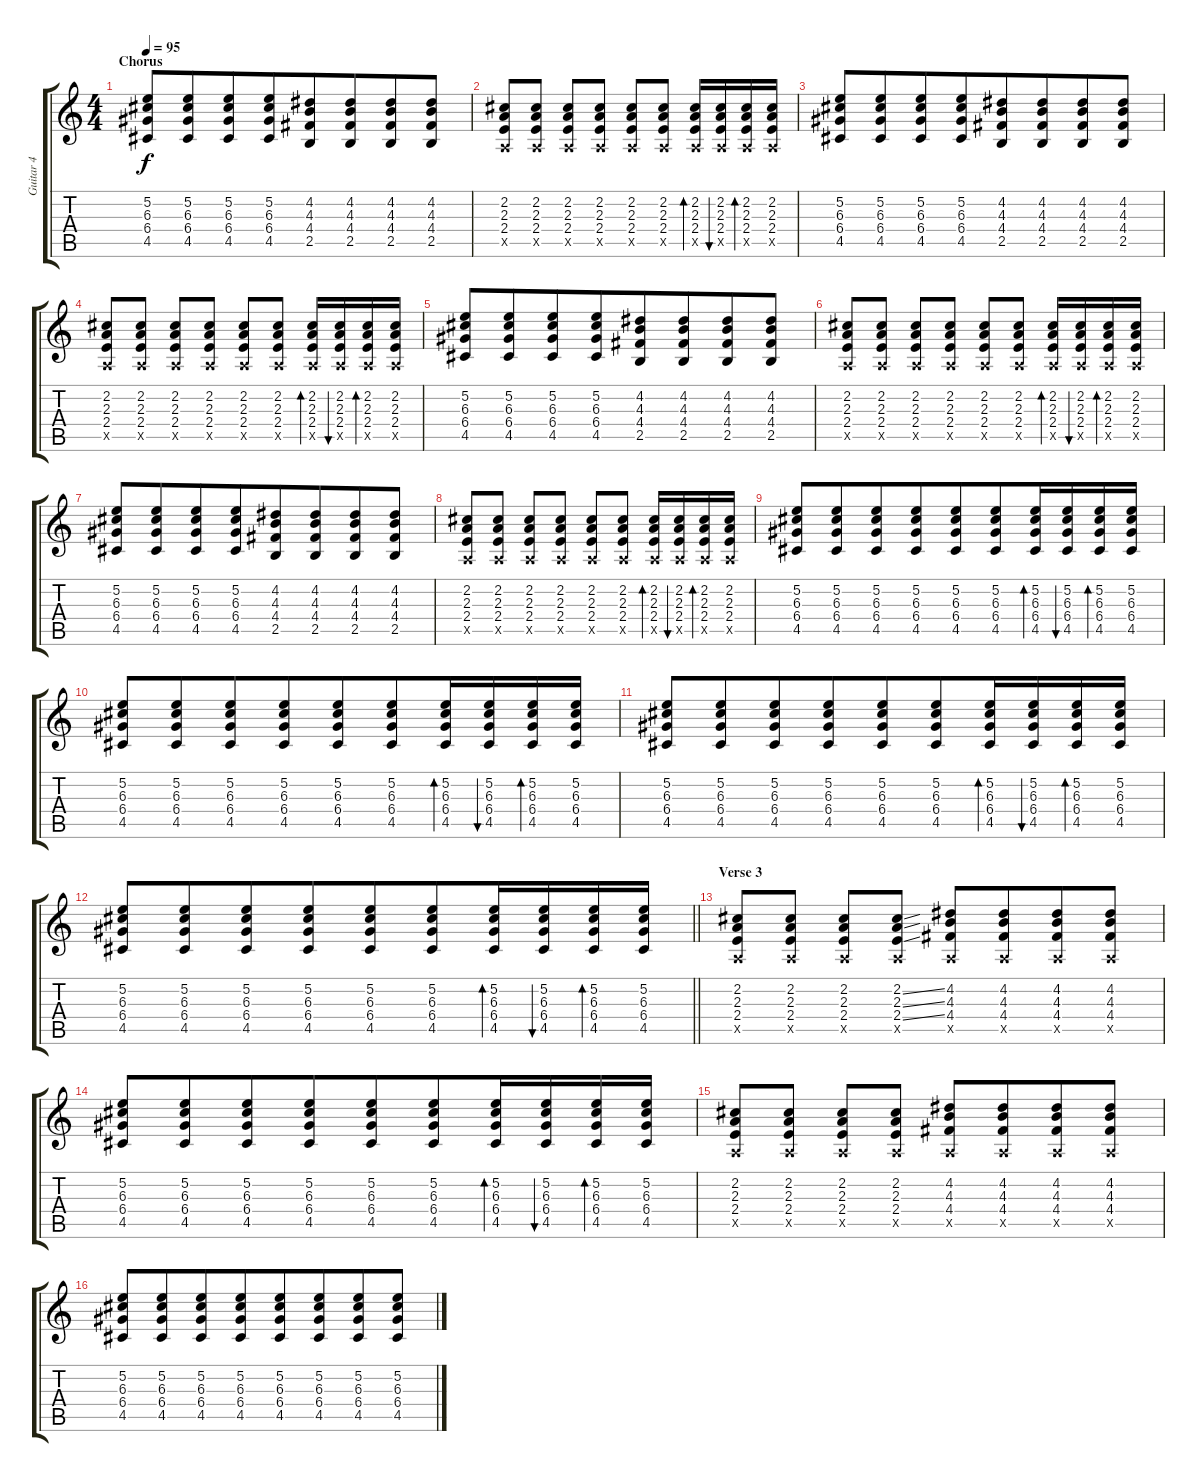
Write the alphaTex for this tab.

\track ("Guitar 4" "Guitar 4") {instrument acousticguitarsteel}
\staff {score tabs}
\tuning (E4 B3 G3 D3 A2 E2) {hide}
\ts (4 4)
\section ("" "Chorus")
\tempo 95
\clef g2
\ks c
(5.2 6.3 6.4 4.5).8{dy f beam merge} (5.2 6.3 6.4 4.5).8{beam merge} (5.2 6.3 6.4 4.5).8{beam merge} (5.2 6.3 6.4 4.5).8{beam merge} (4.2 4.3 4.4 2.5).8{beam merge} (4.2 4.3 4.4 2.5).8{beam merge} (4.2 4.3 4.4 2.5).8{beam merge} (4.2 4.3 4.4 2.5).8 |
(2.2 2.3 2.4 0.5{x}).8 (2.2 2.3 2.4 0.5{x}).8 (2.2 2.3 2.4 0.5{x}).8 (2.2 2.3 2.4 0.5{x}).8 (2.2 2.3 2.4 0.5{x}).8 (2.2 2.3 2.4 0.5{x}).8 (2.2 2.3 2.4 0.5{x}).16{bd 60} (2.2 2.3 2.4 0.5{x}).16{bu 60} (2.2 2.3 2.4 0.5{x}).16{bd 60} (2.2 2.3 2.4 0.5{x}).16 |
(5.2 6.3 6.4 4.5).8{beam merge} (5.2 6.3 6.4 4.5).8{beam merge} (5.2 6.3 6.4 4.5).8{beam merge} (5.2 6.3 6.4 4.5).8{beam merge} (4.2 4.3 4.4 2.5).8{beam merge} (4.2 4.3 4.4 2.5).8{beam merge} (4.2 4.3 4.4 2.5).8{beam merge} (4.2 4.3 4.4 2.5).8 |
(2.2 2.3 2.4 0.5{x}).8 (2.2 2.3 2.4 0.5{x}).8 (2.2 2.3 2.4 0.5{x}).8 (2.2 2.3 2.4 0.5{x}).8 (2.2 2.3 2.4 0.5{x}).8 (2.2 2.3 2.4 0.5{x}).8 (2.2 2.3 2.4 0.5{x}).16{bd 60} (2.2 2.3 2.4 0.5{x}).16{bu 60} (2.2 2.3 2.4 0.5{x}).16{bd 60} (2.2 2.3 2.4 0.5{x}).16 |
(5.2 6.3 6.4 4.5).8{beam merge} (5.2 6.3 6.4 4.5).8{beam merge} (5.2 6.3 6.4 4.5).8{beam merge} (5.2 6.3 6.4 4.5).8{beam merge} (4.2 4.3 4.4 2.5).8{beam merge} (4.2 4.3 4.4 2.5).8{beam merge} (4.2 4.3 4.4 2.5).8{beam merge} (4.2 4.3 4.4 2.5).8 |
(2.2 2.3 2.4 0.5{x}).8 (2.2 2.3 2.4 0.5{x}).8 (2.2 2.3 2.4 0.5{x}).8 (2.2 2.3 2.4 0.5{x}).8 (2.2 2.3 2.4 0.5{x}).8 (2.2 2.3 2.4 0.5{x}).8 (2.2 2.3 2.4 0.5{x}).16{bd 60} (2.2 2.3 2.4 0.5{x}).16{bu 60} (2.2 2.3 2.4 0.5{x}).16{bd 60} (2.2 2.3 2.4 0.5{x}).16 |
(5.2 6.3 6.4 4.5).8{beam merge} (5.2 6.3 6.4 4.5).8{beam merge} (5.2 6.3 6.4 4.5).8{beam merge} (5.2 6.3 6.4 4.5).8{beam merge} (4.2 4.3 4.4 2.5).8{beam merge} (4.2 4.3 4.4 2.5).8{beam merge} (4.2 4.3 4.4 2.5).8{beam merge} (4.2 4.3 4.4 2.5).8 |
(2.2 2.3 2.4 0.5{x}).8 (2.2 2.3 2.4 0.5{x}).8 (2.2 2.3 2.4 0.5{x}).8 (2.2 2.3 2.4 0.5{x}).8 (2.2 2.3 2.4 0.5{x}).8 (2.2 2.3 2.4 0.5{x}).8 (2.2 2.3 2.4 0.5{x}).16{bd 60} (2.2 2.3 2.4 0.5{x}).16{bu 60} (2.2 2.3 2.4 0.5{x}).16{bd 60} (2.2 2.3 2.4 0.5{x}).16 |
(5.2 6.3 6.4 4.5).8{beam merge} (5.2 6.3 6.4 4.5).8{beam merge} (5.2 6.3 6.4 4.5).8{beam merge} (5.2 6.3 6.4 4.5).8{beam merge} (5.2 6.3 6.4 4.5).8{beam merge} (5.2 6.3 6.4 4.5).8{beam merge} (5.2 6.3 6.4 4.5).16{bd 60 beam merge} (5.2 6.3 6.4 4.5).16{bu 60 beam merge} (5.2 6.3 6.4 4.5).16{bd 60 beam merge} (5.2 6.3 6.4 4.5).16 |
(5.2 6.3 6.4 4.5).8{beam merge} (5.2 6.3 6.4 4.5).8{beam merge} (5.2 6.3 6.4 4.5).8{beam merge} (5.2 6.3 6.4 4.5).8{beam merge} (5.2 6.3 6.4 4.5).8{beam merge} (5.2 6.3 6.4 4.5).8{beam merge} (5.2 6.3 6.4 4.5).16{bd 60 beam merge} (5.2 6.3 6.4 4.5).16{bu 60 beam merge} (5.2 6.3 6.4 4.5).16{bd 60 beam merge} (5.2 6.3 6.4 4.5).16 |
(5.2 6.3 6.4 4.5).8{beam merge} (5.2 6.3 6.4 4.5).8{beam merge} (5.2 6.3 6.4 4.5).8{beam merge} (5.2 6.3 6.4 4.5).8{beam merge} (5.2 6.3 6.4 4.5).8{beam merge} (5.2 6.3 6.4 4.5).8{beam merge} (5.2 6.3 6.4 4.5).16{bd 60 beam merge} (5.2 6.3 6.4 4.5).16{bu 60 beam merge} (5.2 6.3 6.4 4.5).16{bd 60 beam merge} (5.2 6.3 6.4 4.5).16 |
\barLineRight lightlight
(5.2 6.3 6.4 4.5).8{beam merge} (5.2 6.3 6.4 4.5).8{beam merge} (5.2 6.3 6.4 4.5).8{beam merge} (5.2 6.3 6.4 4.5).8{beam merge} (5.2 6.3 6.4 4.5).8{beam merge} (5.2 6.3 6.4 4.5).8{beam merge} (5.2 6.3 6.4 4.5).16{bd 60 beam merge} (5.2 6.3 6.4 4.5).16{bu 60 beam merge} (5.2 6.3 6.4 4.5).16{bd 60 beam merge} (5.2 6.3 6.4 4.5).16 |
\section ("" "Verse 3")
(2.2 2.3 2.4 0.5{x}).8 (2.2 2.3 2.4 0.5{x}).8 (2.2 2.3 2.4 0.5{x}).8 (2.2{ss} 2.3{ss} 2.4{ss} 0.5{x}).8 (4.2 4.3 4.4 0.5{x}).8 (4.2 4.3 4.4 0.5{x}).8{beam merge} (4.2 4.3 4.4 0.5{x}).8 (4.2 4.3 4.4 0.5{x}).8 |
(5.2 6.3 6.4 4.5).8{beam merge} (5.2 6.3 6.4 4.5).8{beam merge} (5.2 6.3 6.4 4.5).8{beam merge} (5.2 6.3 6.4 4.5).8{beam merge} (5.2 6.3 6.4 4.5).8{beam merge} (5.2 6.3 6.4 4.5).8{beam merge} (5.2 6.3 6.4 4.5).16{bd 60 beam merge} (5.2 6.3 6.4 4.5).16{bu 60 beam merge} (5.2 6.3 6.4 4.5).16{bd 60 beam merge} (5.2 6.3 6.4 4.5).16 |
(2.2 2.3 2.4 0.5{x}).8 (2.2 2.3 2.4 0.5{x}).8 (2.2 2.3 2.4 0.5{x}).8 (2.2 2.3 2.4 0.5{x}).8 (4.2 4.3 4.4 0.5{x}).8 (4.2 4.3 4.4 0.5{x}).8{beam merge} (4.2 4.3 4.4 0.5{x}).8 (4.2 4.3 4.4 0.5{x}).8 |
(5.2 6.3 6.4 4.5).8{beam merge} (5.2 6.3 6.4 4.5).8{beam merge} (5.2 6.3 6.4 4.5).8{beam merge} (5.2 6.3 6.4 4.5).8{beam merge} (5.2 6.3 6.4 4.5).8{beam merge} (5.2 6.3 6.4 4.5).8{beam merge} (5.2 6.3 6.4 4.5).8{beam merge} (5.2{ss} 6.3{ss} 6.4{ss} 4.5{ss}).8
